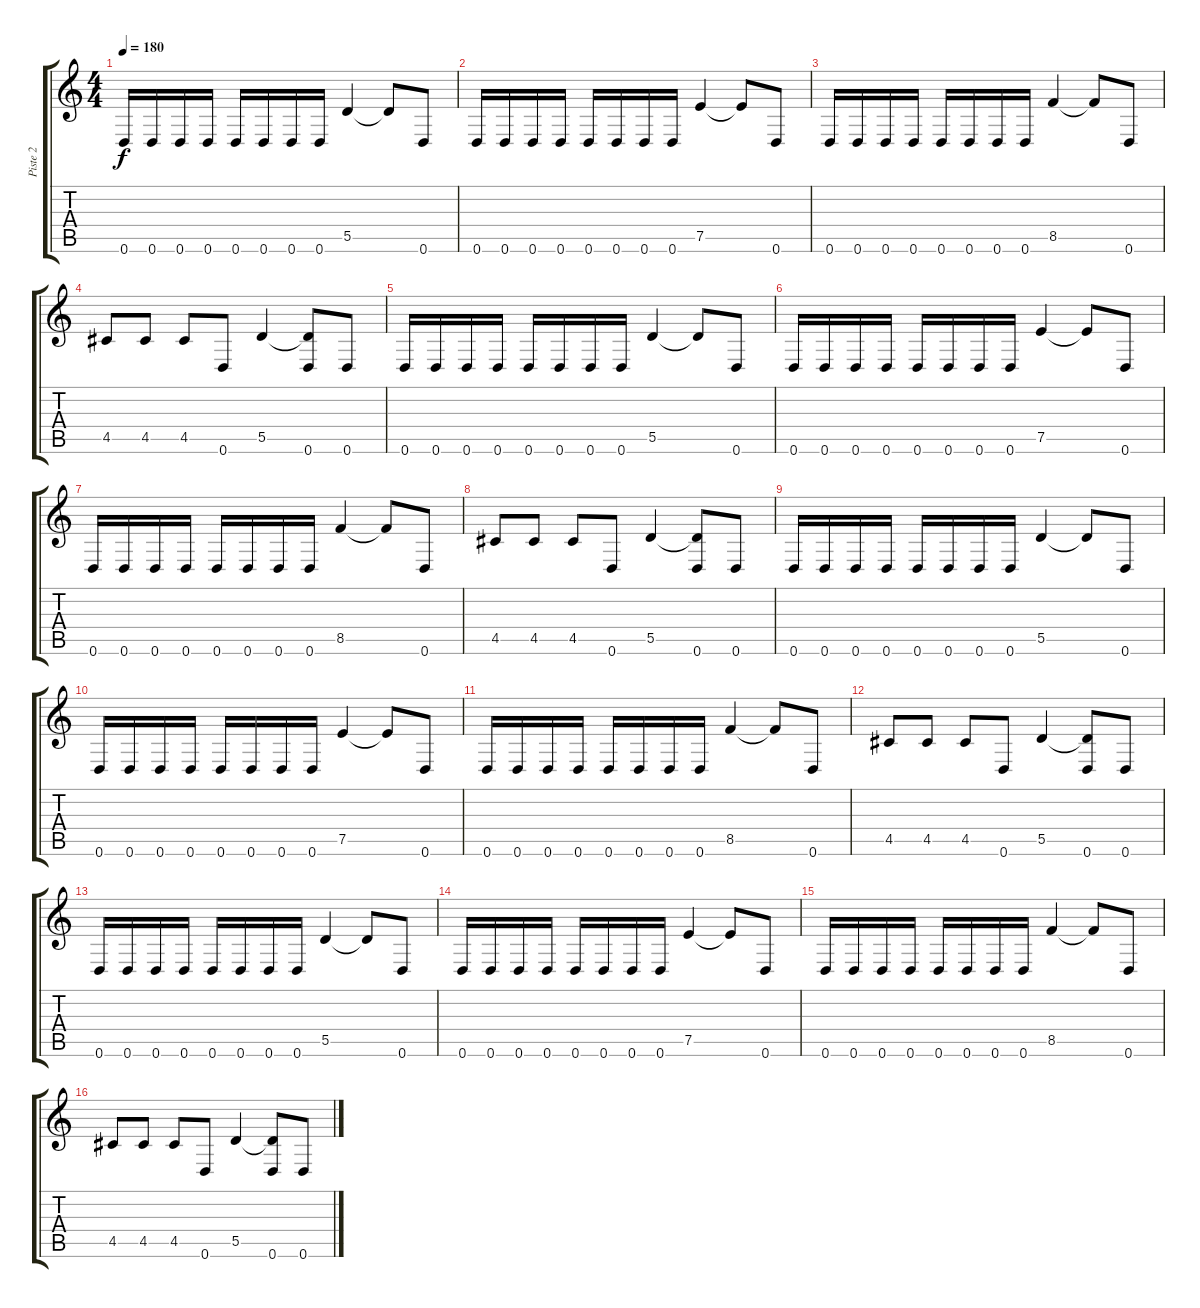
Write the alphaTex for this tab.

\track ("Piste 2" "Piste 2") {instrument distortionguitar}
\staff {score tabs}
\tuning (E4 B3 G3 D3 A2 D2) {hide}
\ts (4 4)
\tempo 180
\clef g2
\ks c
0.6.16{dy f} 0.6.16 0.6.16 0.6.16 0.6.16 0.6.16 0.6.16 0.6.16 5.5.4 5.5{t}.8 0.6.8 |
0.6.16 0.6.16 0.6.16 0.6.16 0.6.16 0.6.16 0.6.16 0.6.16 7.5.4 7.5{t}.8 0.6.8 |
0.6.16 0.6.16 0.6.16 0.6.16 0.6.16 0.6.16 0.6.16 0.6.16 8.5.4 8.5{t}.8 0.6.8 |
4.5.8 4.5.8 4.5.8 0.6.8 5.5.4 (5.5{t} 0.6).8 0.6.8 |
0.6.16 0.6.16 0.6.16 0.6.16 0.6.16 0.6.16 0.6.16 0.6.16 5.5.4 5.5{t}.8 0.6.8 |
0.6.16 0.6.16 0.6.16 0.6.16 0.6.16 0.6.16 0.6.16 0.6.16 7.5.4 7.5{t}.8 0.6.8 |
0.6.16 0.6.16 0.6.16 0.6.16 0.6.16 0.6.16 0.6.16 0.6.16 8.5.4 8.5{t}.8 0.6.8 |
4.5.8 4.5.8 4.5.8 0.6.8 5.5.4 (5.5{t} 0.6).8 0.6.8 |
0.6.16 0.6.16 0.6.16 0.6.16 0.6.16 0.6.16 0.6.16 0.6.16 5.5.4 5.5{t}.8 0.6.8 |
0.6.16 0.6.16 0.6.16 0.6.16 0.6.16 0.6.16 0.6.16 0.6.16 7.5.4 7.5{t}.8 0.6.8 |
0.6.16 0.6.16 0.6.16 0.6.16 0.6.16 0.6.16 0.6.16 0.6.16 8.5.4 8.5{t}.8 0.6.8 |
4.5.8 4.5.8 4.5.8 0.6.8 5.5.4 (5.5{t} 0.6).8 0.6.8 |
0.6.16 0.6.16 0.6.16 0.6.16 0.6.16 0.6.16 0.6.16 0.6.16 5.5.4 5.5{t}.8 0.6.8 |
0.6.16 0.6.16 0.6.16 0.6.16 0.6.16 0.6.16 0.6.16 0.6.16 7.5.4 7.5{t}.8 0.6.8 |
0.6.16 0.6.16 0.6.16 0.6.16 0.6.16 0.6.16 0.6.16 0.6.16 8.5.4 8.5{t}.8 0.6.8 |
4.5.8 4.5.8 4.5.8 0.6.8 5.5.4 (5.5{t} 0.6).8 0.6.8
